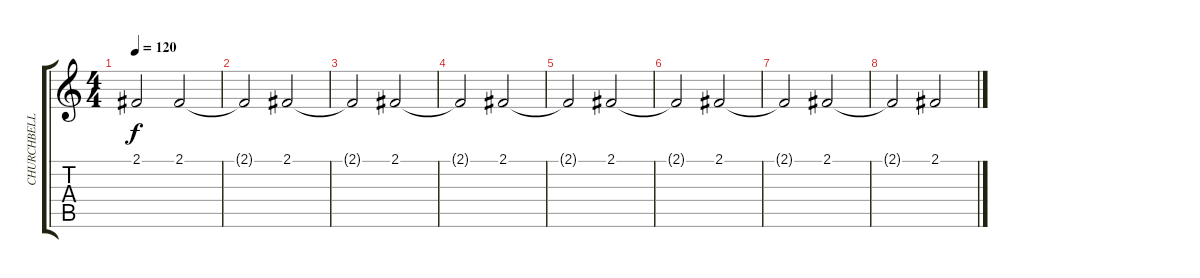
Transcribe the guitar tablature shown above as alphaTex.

\track ("CHURCHBELL" "CHURCHBELL") {instrument tubularbells}
\staff {score tabs}
\tuning (E4 B3 G3 D3 A2 E2) {hide}
\ts (4 4)
\tempo 120
\clef g2
\ks c
2.1{t}.2{dy f} 2.1.2 |
2.1{t}.2 2.1.2 |
2.1{t}.2 2.1.2 |
2.1{t}.2 2.1.2 |
2.1{t}.2 2.1.2 |
2.1{t}.2 2.1.2 |
2.1{t}.2 2.1.2 |
2.1{t}.2 2.1.2
